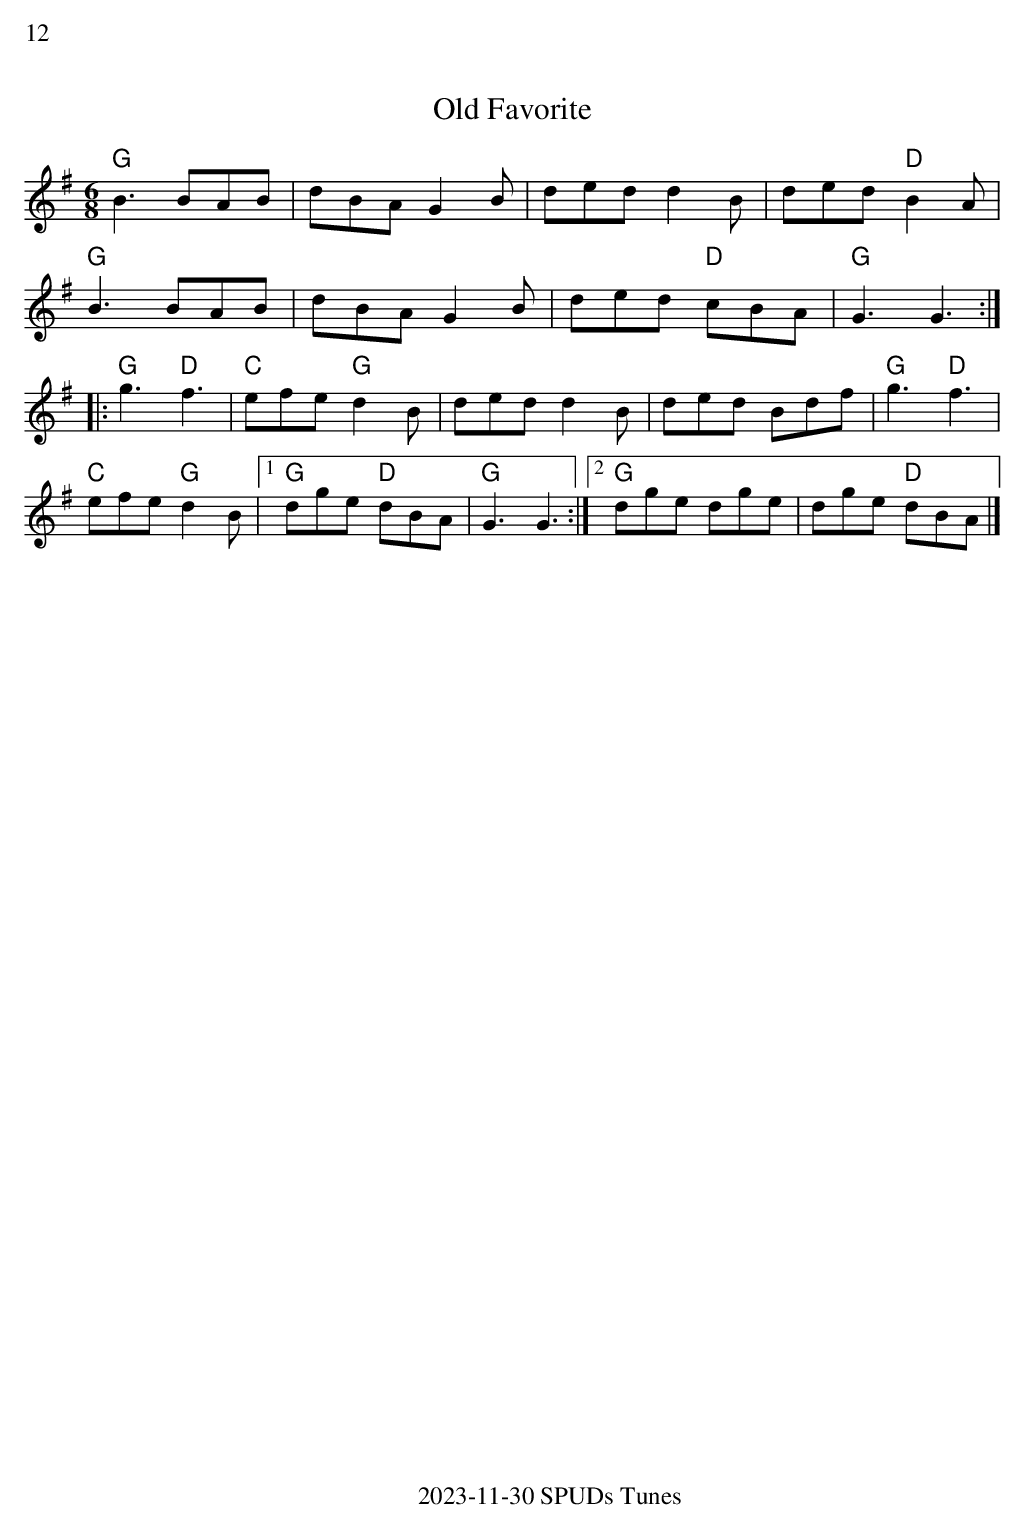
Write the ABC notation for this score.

X:1
%%text 12
T:Old Favorite
L:1/8
M:6/8
K:G
"G"B3 BAB| dBA G2B| ded d2B| ded "D"B2A|
"G"B3 BAB| dBA G2B| ded "D"cBA| "G"G3 G3 :|
|:"G"g3 "D"f3| "C"efe "G"d2B| ded d2B| ded Bdf| "G"g3 "D"f3|
"C"efe "G"d2B|1 "G"dge "D"dBA| "G"G3 G3 :|2 "G"dge dge| dge "D"dBA |]
